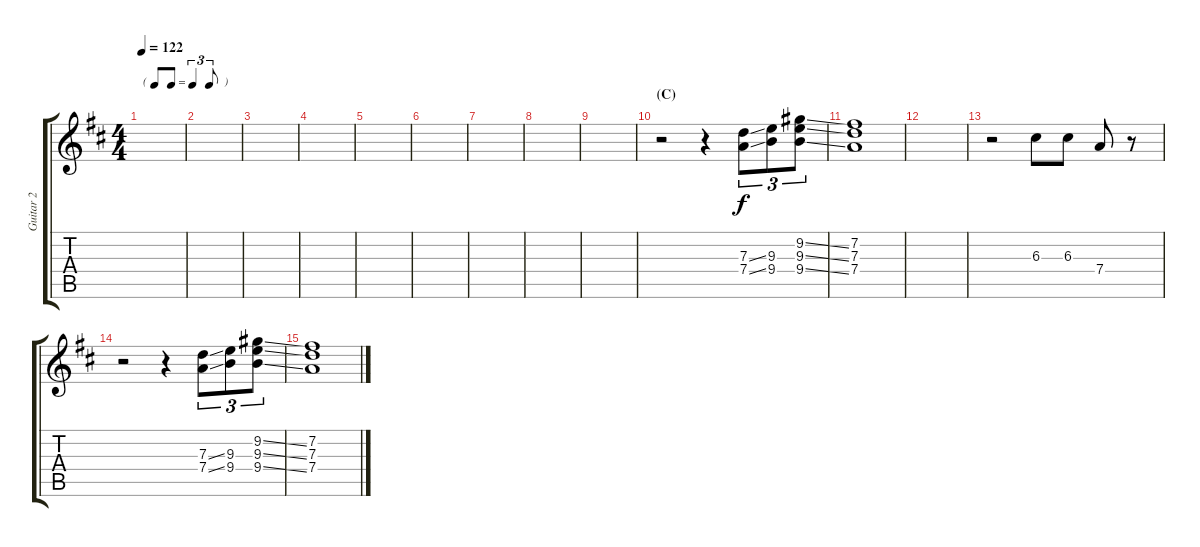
\track ("Guitar 2" "Guitar 2") {instrument electricguitarclean}
\staff {score tabs}
\tuning (E4 B3 G3 D3 A2 E2) {hide}
\ts (4 4)
\tf triplet8th
\tempo 122
\clef g2
\ks d
|
|
|
|
|
|
|
|
|
\section ("" "(C)")
r.2 r.4 (7.3{ss} 7.4{ss}).8{tu (3 2)} (9.3 9.4).8{tu (3 2)} (9.2{ss} 9.3{ss} 9.4{ss}).8{tu (3 2)} |
(7.2 7.3 7.4).1 |
|
r.2 6.3.8 6.3.8 7.4.8 r.8 |
r.2 r.4 (7.3{ss} 7.4{ss}).8{tu (3 2)} (9.3 9.4).8{tu (3 2)} (9.2{ss} 9.3{ss} 9.4{ss}).8{tu (3 2)} |
(7.2 7.3 7.4).1
